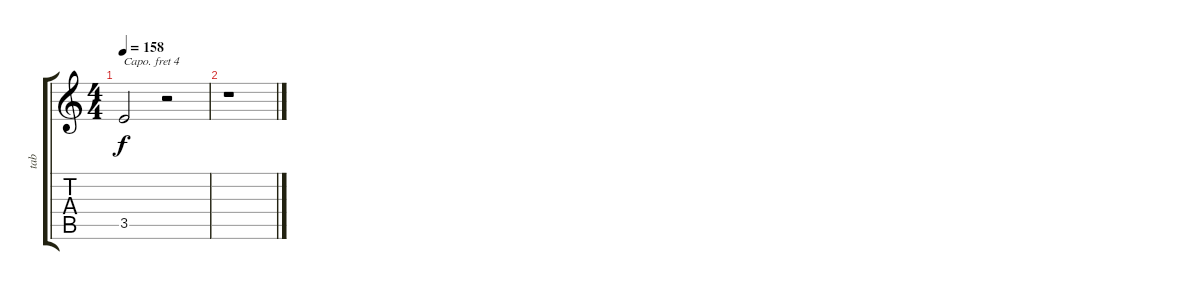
\track ("tab" "tab") {instrument acousticguitarsteel}
\staff {score tabs}
\capo 4
\tuning (E4 B3 G3 D3 A2 E2) {hide}
\ts (4 4)
\tempo 158
\clef g2
\ks c
3.5{t}.2{dy f} r.2 |
r.1
